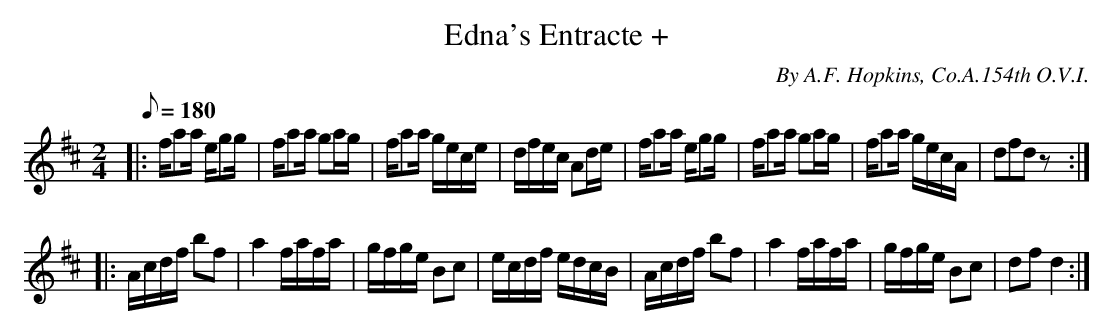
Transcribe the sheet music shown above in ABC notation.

X:1
T:Edna's Entracte +
C:By A.F. Hopkins, Co.A.154th O.V.I.
M:2/4
L:1/8
Q:1/8=180
K:D
|: f/aa/ e/gg/|f/aa/ ga/g/|f/aa/ g/e/c/e/|d/f/e/c/ Ad/e/|f/aa/ e/gg/|f/aa/ ga/g/|f/aa/ g/e/c/A/|dfd z :|
|: A/c/d/f/ bf|a2 f/a/f/a/|g/f/g/e/ Bc|e/c/d/f/ e/d/c/B/|A/c/d/f/ bf|a2 f/a/f/a/|g/f/g/e/ Bc|df d2 :|
